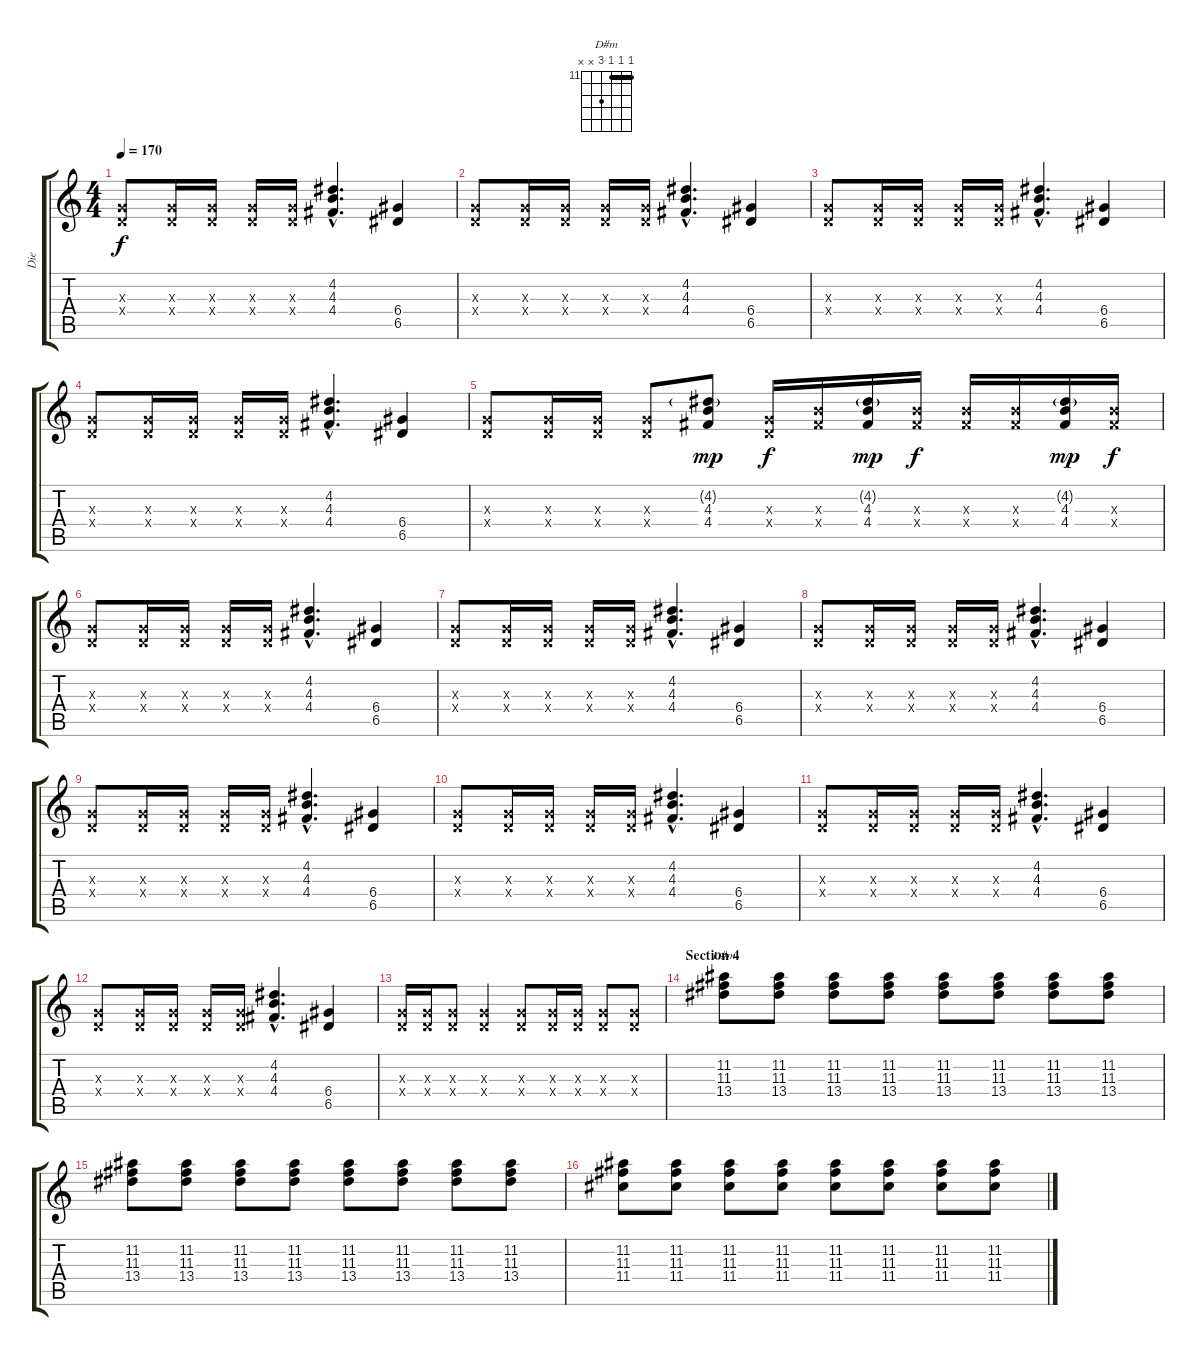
\track ("Die" "Die") {instrument overdrivenguitar}
\staff {score tabs}
\tuning (E4 B3 G3 D3 A2 E2) {hide}
\chord ("D#m" 11 11 11 13 x x) {firstfret 11 barre 11}
\ts (4 4)
\tempo 170
\clef g2
\ks c
(0.3{x} 0.4{x}).8{dy f} (0.3{x} 0.4{x}).16 (0.3{x} 0.4{x}).16 (0.3{x} 0.4{x}).16 (0.3{x} 0.4{x}).16 (4.2{hac} 4.3{hac} 4.4{hac}).4{d} (6.4 6.5).4 |
(0.3{x} 0.4{x}).8 (0.3{x} 0.4{x}).16 (0.3{x} 0.4{x}).16 (0.3{x} 0.4{x}).16 (0.3{x} 0.4{x}).16 (4.2{hac} 4.3{hac} 4.4{hac}).4{d} (6.4 6.5).4 |
(0.3{x} 0.4{x}).8 (0.3{x} 0.4{x}).16 (0.3{x} 0.4{x}).16 (0.3{x} 0.4{x}).16 (0.3{x} 0.4{x}).16 (4.2{hac} 4.3{hac} 4.4{hac}).4{d} (6.4 6.5).4 |
(0.3{x} 0.4{x}).8 (0.3{x} 0.4{x}).16 (0.3{x} 0.4{x}).16 (0.3{x} 0.4{x}).16 (0.3{x} 0.4{x}).16 (4.2{hac} 4.3{hac} 4.4{hac}).4{d} (6.4 6.5).4 |
(0.3{x} 0.4{x}).8 (0.3{x} 0.4{x}).16 (0.3{x} 0.4{x}).16 (0.3{x} 0.4{x}).8 (4.2{g} 4.3 4.4).8{dy mp} (0.3{x} 0.4{x}).16{dy f} (4.3{x} 4.4{x}).16 (4.2{g} 4.3 4.4).16{dy mp} (4.3{x} 4.4{x}).16{dy f} (4.3{x} 4.4{x}).16 (4.3{x} 4.4{x}).16 (4.2{g} 4.3 4.4).16{dy mp} (4.3{x} 4.4{x}).16{dy f} |
(0.3{x} 0.4{x}).8 (0.3{x} 0.4{x}).16 (0.3{x} 0.4{x}).16 (0.3{x} 0.4{x}).16 (0.3{x} 0.4{x}).16 (4.2{hac} 4.3{hac} 4.4{hac}).4{d} (6.4 6.5).4 |
(0.3{x} 0.4{x}).8 (0.3{x} 0.4{x}).16 (0.3{x} 0.4{x}).16 (0.3{x} 0.4{x}).16 (0.3{x} 0.4{x}).16 (4.2{hac} 4.3{hac} 4.4{hac}).4{d} (6.4 6.5).4 |
(0.3{x} 0.4{x}).8 (0.3{x} 0.4{x}).16 (0.3{x} 0.4{x}).16 (0.3{x} 0.4{x}).16 (0.3{x} 0.4{x}).16 (4.2{hac} 4.3{hac} 4.4{hac}).4{d} (6.4 6.5).4 |
(0.3{x} 0.4{x}).8 (0.3{x} 0.4{x}).16 (0.3{x} 0.4{x}).16 (0.3{x} 0.4{x}).16 (0.3{x} 0.4{x}).16 (4.2{hac} 4.3{hac} 4.4{hac}).4{d} (6.4 6.5).4 |
(0.3{x} 0.4{x}).8 (0.3{x} 0.4{x}).16 (0.3{x} 0.4{x}).16 (0.3{x} 0.4{x}).16 (0.3{x} 0.4{x}).16 (4.2{hac} 4.3{hac} 4.4{hac}).4{d} (6.4 6.5).4 |
(0.3{x} 0.4{x}).8 (0.3{x} 0.4{x}).16 (0.3{x} 0.4{x}).16 (0.3{x} 0.4{x}).16 (0.3{x} 0.4{x}).16 (4.2{hac} 4.3{hac} 4.4{hac}).4{d} (6.4 6.5).4 |
(0.3{x} 0.4{x}).8 (0.3{x} 0.4{x}).16 (0.3{x} 0.4{x}).16 (0.3{x} 0.4{x}).16 (0.3{x} 0.4{x}).16 (4.2{hac} 4.3{hac} 4.4{hac}).4{d} (6.4 6.5).4 |
(0.3{x} 0.4{x}).16 (0.3{x} 0.4{x}).16 (0.3{x} 0.4{x}).8 (0.3{x} 0.4{x}).4 (0.3{x} 0.4{x}).8 (0.3{x} 0.4{x}).16 (0.3{x} 0.4{x}).16 (0.3{x} 0.4{x}).8 (0.3{x} 0.4{x}).8 |
\section ("" "Section 4")
(11.2 11.3 13.4).8{ch "D#m" volume 10} (11.2 11.3 13.4).8 (11.2 11.3 13.4).8 (11.2 11.3 13.4).8 (11.2 11.3 13.4).8 (11.2 11.3 13.4).8 (11.2 11.3 13.4).8 (11.2 11.3 13.4).8 |
(11.2 11.3 13.4).8 (11.2 11.3 13.4).8 (11.2 11.3 13.4).8 (11.2 11.3 13.4).8 (11.2 11.3 13.4).8 (11.2 11.3 13.4).8 (11.2 11.3 13.4).8 (11.2 11.3 13.4).8 |
(11.2 11.3 11.4).8 (11.2 11.3 11.4).8 (11.2 11.3 11.4).8 (11.2 11.3 11.4).8 (11.2 11.3 11.4).8 (11.2 11.3 11.4).8 (11.2 11.3 11.4).8 (11.2 11.3 11.4).8
